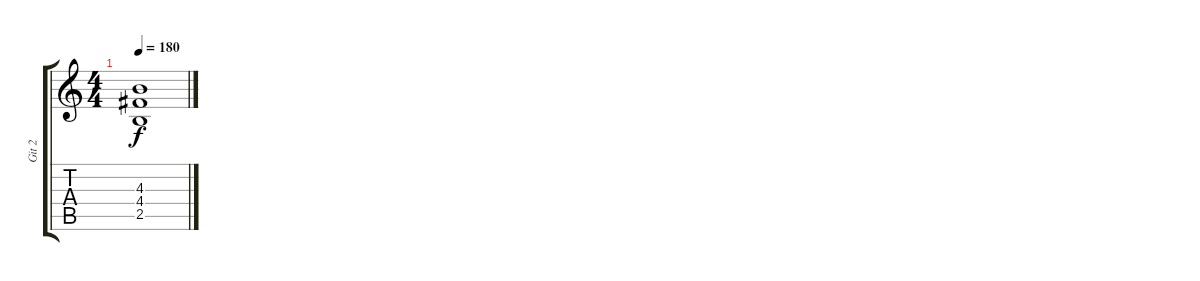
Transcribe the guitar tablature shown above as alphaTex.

\track ("Git 2" "Git 2") {instrument distortionguitar}
\staff {score tabs}
\tuning (E4 B3 G3 D3 A2 E2) {hide}
\ts (4 4)
\tempo 180
\clef g2
\ks c
(4.3 4.4 2.5).1{dy f}
